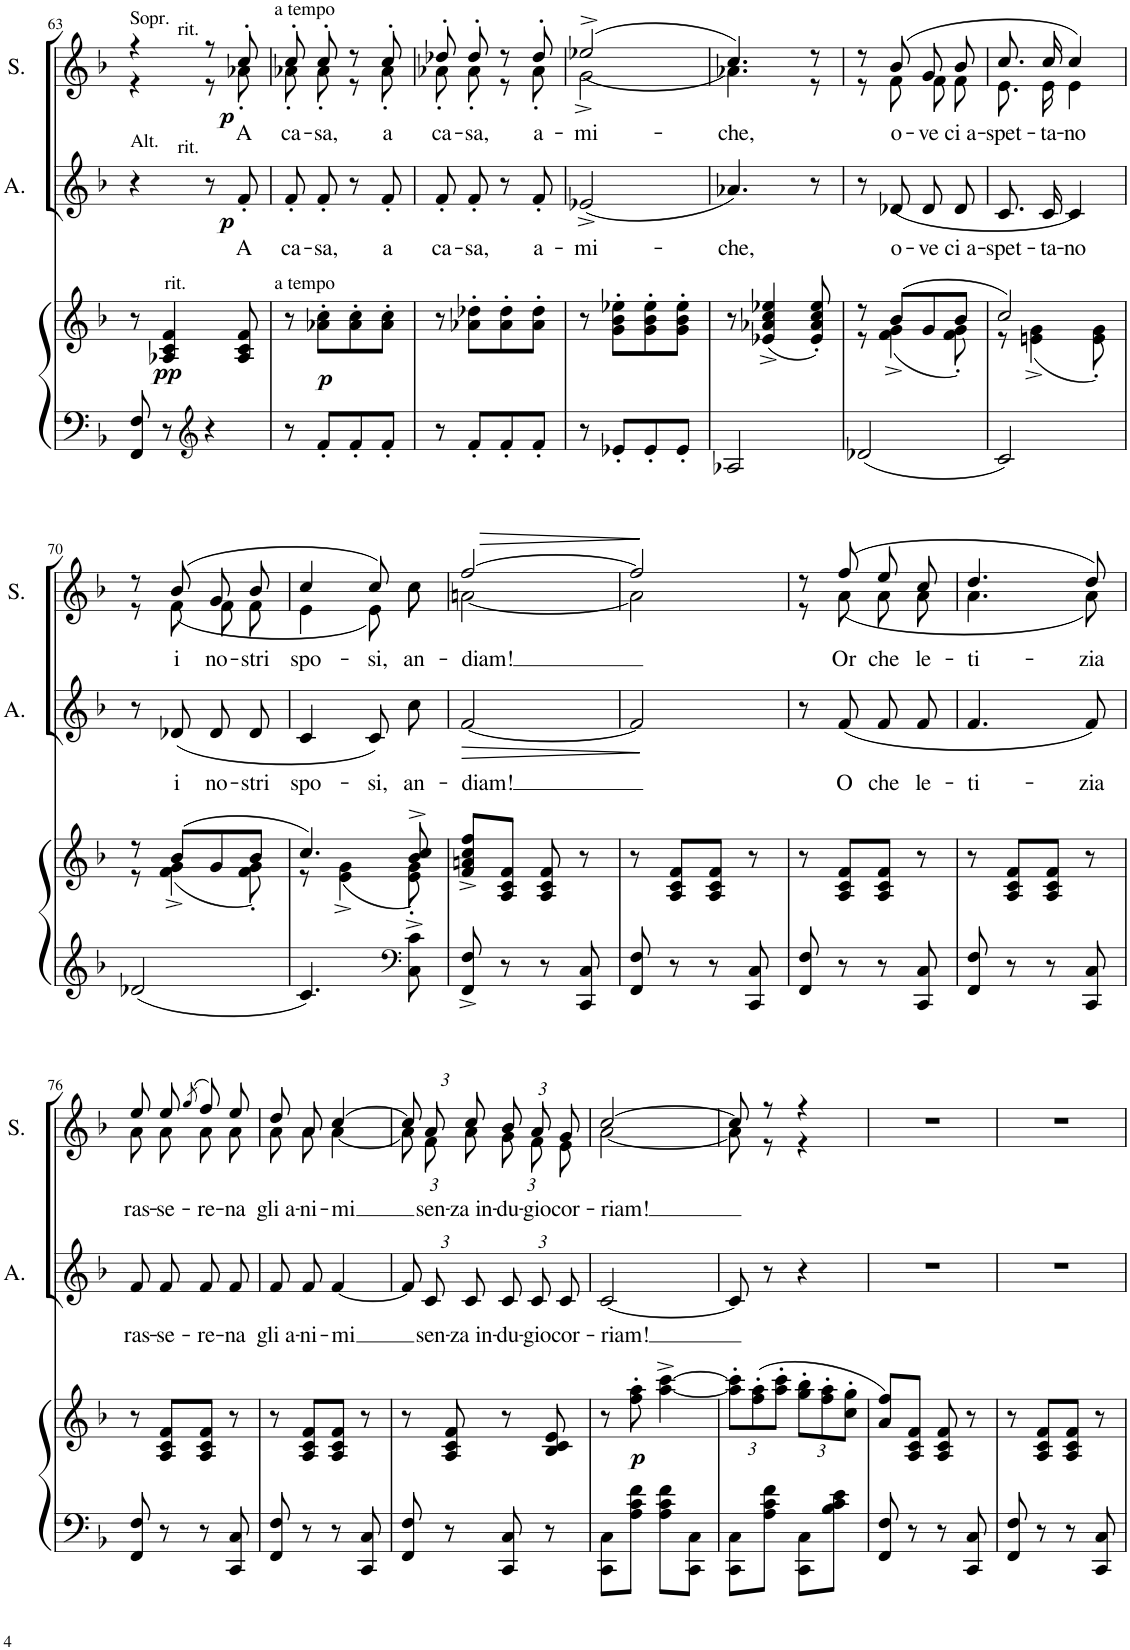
**kern	**kern	**dynam	**kern	**text	**dynam	**kern	**text	**dynam
*part3	*part3	*part3	*part2	*part2	*part2	*part1	*part1	*part1
*staff4	*staff3	*staff3/4	*staff2	*staff2	*staff2	*staff1	*staff1	*staff1
*I"Piano	*	*	*I"Alto	*	*	*I"Soprano	*	*
*I'Pno	*	*	*I'A.	*	*	*I'S.	*	*
!!LO:PB:g=z
*clefF4	*clefF4	*	*clefG2	*	*	*clefG2	*	*
*k[b-]	*k[b-]	*	*k[b-]	*	*	*k[b-]	*	*
*M2/4	*M2/4	*	*M2/4	*	*	*M2/4	*	*
=63	=63	=63	=63	=63	=63	=63	=63	=63
*	*	*	*	*	*	*^	*	*
!	!	!	!	!	!	!LO:TX:a:t=Sopr.	!	!	!
!	!	!	!LO:TX:a:t=Alt.	!	!	!	!	!	!
8FF/ 8F/	8r	.	4r	.	.	4r	4r	.	.
!	!LO:TX:a:t=rit.	!	!	!	!	!	!	!	!
!	!	!LO:DY:b	!	!	!	!	!	!	!
8r	4A-X/ 4c/ 4f/	pp	.	.	.	.	.	.	.
*clefG2	*	*	*	*	*	*	*	*	*
!	!	!	!	!	!	!LO:TX:a:t=rit.	!	!	!
!	!	!	!LO:TX:a:t=rit.	!	!	!	!	!	!
4r	.	.	8r	.	.	8r	8r	.	.
!	!	!	!	!LO:LY:b	!LO:DY:b	!	!	!LO:LY:b	!LO:DY:b
.	8A-/ 8c/ 8f/	.	8f'/	A	p	8cc'/	8a-X'\	A	p
=64	=64	=64	=64	=64	=64	=64	=64	=64	=64
!	!	!	!	!	!	!LO:TX:a:t=a tempo	!	!	!
!	!LO:TX:a:t=a tempo	!	!	!	!	!	!	!	!
!	!	!	!	!LO:LY:b	!	!	!	!LO:LY:b	!
8r	8r	.	8f'/L	ca-	.	8cc'/L	8a-X'\L	ca-	.
!	!	!LO:DY:b	!	!LO:LY:b	!	!	!	!LO:LY:b	!
8f'/L	8a-X\' 8cc\'L	p	8f'/J	-sa,	.	8cc'/J	8a-'\J	-sa,	.
8f'/	8a-\' 8cc\'	.	8r	.	.	8r	8r	.	.
!	!	!	!	!LO:LY:b	!	!	!	!LO:LY:b	!
8f'/J	8a-\' 8cc\'J	.	8f'/	a	.	8cc'/	8a-'\	a	.
=65	=65	=65	=65	=65	=65	=65	=65	=65	=65
!	!	!	!	!LO:LY:b	!	!	!	!LO:LY:b	!
8r	8r	.	8f'/L	ca-	.	8dd-X'/L	8a-X'\L	ca-	.
!	!	!	!	!LO:LY:b	!	!	!	!LO:LY:b	!
8f'/L	8a-X\' 8dd-X\'L	.	8f'/J	-sa,	.	8dd-'/J	8a-'\J	-sa,	.
8f'/	8a-\' 8dd-\'	.	8r	.	.	8r	8r	.	.
!	!	!	!	!LO:LY:b	!	!	!	!LO:LY:b	!
8f'/J	8a-\' 8dd-\'J	.	8f'/	a-	.	8dd-'/	8a-'\	a-	.
=66	=66	=66	=66	=66	=66	=66	=66	=66	=66
!	!	!	!	!LO:LY:b	!	!	!	!LO:LY:b	!
8r	8r	.	(2e-X^/	-mi-	.	(2ee-X^/	(2g^\	-mi-	.
8e-X'/L	8g\' 8b-\' 8ee-X\'L	.	.	.	.	.	.	.	.
8e-'/	8g\' 8b-\' 8ee-\'	.	.	.	.	.	.	.	.
8e-'/J	8g\' 8b-\' 8ee-\'J	.	.	.	.	.	.	.	.
=67	=67	=67	=67	=67	=67	=67	=67	=67	=67
!	!	!	!	!LO:LY:b	!	!	!	!LO:LY:b	!
2A-X/	8r	.	4.a-X/)	-che,	.	4.cc/)	4.a-X\)	-che,	.
.	(4e-X/^ 4a-X/^ 4cc/^ 4ee-X/^	.	.	.	.	.	.	.	.
.	8e-/' 8a-/' 8cc/' 8ee-/')	.	8r	.	.	8r	8r	.	.
=68	=68	=68	=68	=68	=68	=68	=68	=68	=68
*	*^	*	*	*	*	*	*	*	*
2d-X/	8r	8r	.	8r	.	.	8r	8r	.	.
!	!	!	!	!	!LO:LY:b	!	!	!	!LO:LY:b	!
.	(8b-/L	(4f\^ 4g\^	.	(8d-X/	o-	.	(8b-/	8f\	o-	.
!	!	!	!	!	!LO:LY:b	!	!	!	!LO:LY:b	!
.	8g/	.	.	8d-/L	-ve	.	8g/L	8f\L	-ve	.
!	!	!	!	!	!LO:LY:b	!	!	!	!LO:LY:b	!
.	8b-/J	8f\' 8g\')	.	8d-/J	ci a-	.	8b-/J	8f\J	ci a-	.
=69	=69	=69	=69	=69	=69	=69	=69	=69	=69	=69
!	!	!	!	!	!LO:LY:b	!	!	!	!LO:LY:b	!
2c/	2cc/)	8r	.	8.c/L	-spet-	.	8.cc/L	8.e\L	-spet-	.
.	.	(4en\^ 4g\^	.	.	.	.	.	.	.	.
!	!	!	!	!	!LO:LY:b	!	!	!	!LO:LY:b	!
.	.	.	.	16c/Jk	-ta-	.	16cc/Jk	16e\Jk	-ta-	.
!	!	!	!	!	!LO:LY:b	!	!	!	!LO:LY:b	!
.	.	.	.	4c/)	-no	.	4cc/)	4e\	-no	.
.	.	8e\' 8g\')	.	.	.	.	.	.	.	.
!!LO:LB:g=z	!!
=70	=70	=70	=70	=70	=70	=70	=70	=70	=70	=70
2d-X/	8r	8r	.	8r	.	.	8r	8r	.	.
!	!	!	!	!	!LO:LY:b	!	!	!	!LO:LY:b	!
.	(8b-/L	(4f\^ 4g\^	.	(8d-X/	i	.	(8b-/	(8f\	i	.
!	!	!	!	!	!LO:LY:b	!	!	!	!LO:LY:b	!
.	8g/	.	.	8d-/L	no-	.	8g/L	8f\L	no-	.
!	!	!	!	!	!LO:LY:b	!	!	!	!LO:LY:b	!
.	8b-/J	8f\' 8g\')	.	8d-/J	-stri	.	8b-/J	8f\J	-stri	.
=71	=71	=71	=71	=71	=71	=71	=71	=71	=71	=71
!	!	!	!	!	!LO:LY:b	!	!	!	!LO:LY:b	!
4.c/	4.cc/)	8r	.	4c/	spo-	.	4cc/	4e\	spo-	.
.	.	(4e\^ 4g\^	.	.	.	.	.	.	.	.
!	!	!	!	!	!LO:LY:b	!	!	!	!LO:LY:b	!
.	.	.	.	8c/L)	-si,	.	8cc\L)	8e\L)	-si,	.
*clefF4	*	*	*	*	*	*	*	*	*	*
!	!	!	!	!	!LO:LY:b	!	!	!	!LO:LY:b	!
8C\^ 8c\^	8b-/^ 8cc/^	8e\' 8g\')	.	8cc/J	an-	.	8cc\J	8cc\J	an-	.
=72	=72	=72	=72	=72	=72	=72	=72	=72	=72	=72
!	!	!	!	!	!LO:LY:b	!LO:HP:b	!	!	!LO:LY:b	!LO:HP:b
*	*v	*v	*	*	*	*	*	*	*	*
8FF/^ 8F/^	8f/^ 8an/^ 8cc/^ 8ff/^L	.	[2f/	-diam!	>	[2ff/	[2an\	-diam!	>
8r	8A/ 8c/ 8f/J	.	.	.	.	.	.	.	.
8r	8A/ 8c/ 8f/	.	.	.	.	.	.	.	.
8CC/ 8C/	8r	.	.	.	.	.	.	.	.
*	*	*	*	*	*	*v	*v	*	*
.	.	.	.	.	]	.	.	]
=73	=73	=73	=73	=73	=73	=73	=73	=73
*	*	*	*	*	*	*^	*	*
8FF/ 8F/	8r	.	2f/]	.	.	2ff/]	2a\]	.	.
8r	8A/ 8c/ 8f/L	.	.	.	.	.	.	.	.
8r	8A/ 8c/ 8f/J	.	.	.	.	.	.	.	.
8CC/ 8C/	8r	.	.	.	.	.	.	.	.
=74	=74	=74	=74	=74	=74	=74	=74	=74	=74
8FF/ 8F/	8r	.	8r	.	.	8r	8r	.	.
!	!	!	!	!LO:LY:b	!	!	!	!LO:LY:b	!
8r	8A/ 8c/ 8f/L	.	(8f/	O	.	(8ff/	(8a\	Or	.
!	!	!	!	!LO:LY:b	!	!	!	!LO:LY:b	!
8r	8A/ 8c/ 8f/J	.	8f/L	che	.	8ee/L	8a\L	che	.
!	!	!	!	!LO:LY:b	!	!	!	!LO:LY:b	!
8CC/ 8C/	8r	.	8f/J	le-	.	8cc/J	8a\J	le-	.
=75	=75	=75	=75	=75	=75	=75	=75	=75	=75
!	!	!	!	!LO:LY:b	!	!	!	!LO:LY:b	!
8FF/ 8F/	8r	.	4.f/	-ti-	.	4.dd/	4.a\	-ti-	.
8r	8A/ 8c/ 8f/L	.	.	.	.	.	.	.	.
8r	8A/ 8c/ 8f/J	.	.	.	.	.	.	.	.
!	!	!	!	!LO:LY:b	!	!	!	!LO:LY:b	!
8CC/ 8C/	8r	.	8f/)	-zia	.	8dd/)	8a\)	-zia	.
!!LO:LB:g=z	!!
=76	=76	=76	=76	=76	=76	=76	=76	=76	=76
!	!	!	!	!LO:LY:b	!	!	!	!LO:LY:b	!
8FF/ 8F/	8r	.	8f/L	ras-	.	8ee/L	8a\L	ras-	.
!	!	!	!	!LO:LY:b	!	!	!	!LO:LY:b	!
8r	8A/ 8c/ 8f/L	.	8f/J	-se-	.	8ee/J	8a\J	-se-	.
.	.	.	.	.	.	(8qgg/	.	.	.
!	!	!	!	!LO:LY:b	!	!	!	!LO:LY:b	!
8r	8A/ 8c/ 8f/J	.	8f/L	-re-	.	8ff/L)	8a\L	-re-	.
!	!	!	!	!LO:LY:b	!	!	!	!LO:LY:b	!
8CC/ 8C/	8r	.	8f/J	-na	.	8ee/J	8a\J	-na	.
=77	=77	=77	=77	=77	=77	=77	=77	=77	=77
!	!	!	!	!LO:LY:b	!	!	!	!LO:LY:b	!
8FF/ 8F/	8r	.	8f/L	gli a-	.	8dd/L	8a\L	gli a-	.
!	!	!	!	!LO:LY:b	!	!	!	!LO:LY:b	!
8r	8A/ 8c/ 8f/L	.	8f/J	-ni-	.	8a/J	8a\J	-ni-	.
!	!	!	!	!LO:LY:b	!	!	!	!LO:LY:b	!
8r	8A/ 8c/ 8f/J	.	[4f/	-mi	.	[4cc/	[4a\	-mi	.
8CC/ 8C/	8r	.	.	.	.	.	.	.	.
=78	=78	=78	=78	=78	=78	=78	=78	=78	=78
*	*	*	*Xbrackettup	*	*	*Xbrackettup	*	*	*
8FF/ 8F/	8r	.	12f/L]	.	.	12cc/L]	12a\L]	.	.
!	!	!	!	!LO:LY:b	!	!	!	!LO:LY:b	!
.	.	.	12c/	sen-	.	12a/	12f\	sen-	.
8r	8A/ 8c/ 8f/	.	.	.	.	.	.	.	.
!	!	!	!	!LO:LY:b	!	!	!	!LO:LY:b	!
.	.	.	12c/J	-za in-	.	12cc/J	12a\J	-za in-	.
!	!	!	!	!LO:LY:b	!	!	!	!LO:LY:b	!
8CC/ 8C/	8r	.	12c/L	-du-	.	12b-/L	12g\L	-du-	.
!	!	!	!	!LO:LY:b	!	!	!	!LO:LY:b	!
.	.	.	12c/	-gio	.	12a/	12f\	-gio	.
8r	8B-/ 8c/ 8e/	.	.	.	.	.	.	.	.
!	!	!	!	!LO:LY:b	!	!	!	!LO:LY:b	!
.	.	.	12c/J	cor-	.	12g/J	12e\J	cor-	.
=79	=79	=79	=79	=79	=79	=79	=79	=79	=79
!	!	!	!	!LO:LY:b	!	!	!	!LO:LY:b	!
8CC\ 8C\L	8r	.	[2c/	-riam!	.	[2cc/	[2a\	-riam!	.
!	!	!LO:DY:b	!	!	!	!	!	!	!
8A\ 8c\ 8f\J	8ff\' 8aa\'	p	.	.	.	.	.	.	.
8A\ 8c\ 8f\L	[4aa\^ [4ccc\^	.	.	.	.	.	.	.	.
8CC\ 8C\J	.	.	.	.	.	.	.	.	.
=80	=80	=80	=80	=80	=80	=80	=80	=80	=80
*	*Xbrackettup	*	*	*	*	*	*	*	*
8CC\ 8C\L	12aa\]' 12ccc\]'L	.	8c/]	.	.	8cc/]	8a\]	.	.
.	(12ff\' 12aa\'	.	.	.	.	.	.	.	.
8A\ 8c\ 8f\J	.	.	8r	.	.	8r	8r	.	.
.	12aa\' 12ccc\'J	.	.	.	.	.	.	.	.
8CC\ 8C\L	12gg\' 12bb-\'L	.	4r	.	.	4r	4r	.	.
.	12ff\' 12aa\'	.	.	.	.	.	.	.	.
8B-\ 8c\ 8e\J	.	.	.	.	.	.	.	.	.
.	12cc\' 12gg\'J	.	.	.	.	.	.	.	.
*	*	*	*	*	*	*v	*v	*	*
=81	=81	=81	=81	=81	=81	=81	=81	=81
8FF/ 8F/	8a/ 8ff/L)	.	2r	.	.	2r	.	.
8r	8A/ 8c/ 8f/J	.	.	.	.	.	.	.
8r	8A/ 8c/ 8f/	.	.	.	.	.	.	.
8CC/ 8C/	8r	.	.	.	.	.	.	.
=82	=82	=82	=82	=82	=82	=82	=82	=82
8FF/ 8F/	8r	.	2r	.	.	2r	.	.
8r	8A/ 8c/ 8f/L	.	.	.	.	.	.	.
8r	8A/ 8c/ 8f/J	.	.	.	.	.	.	.
8CC/ 8C/	8r	.	.	.	.	.	.	.
=	=	=	=	=	=	=	=	=
*-	*-	*-	*-	*-	*-	*-	*-	*-
